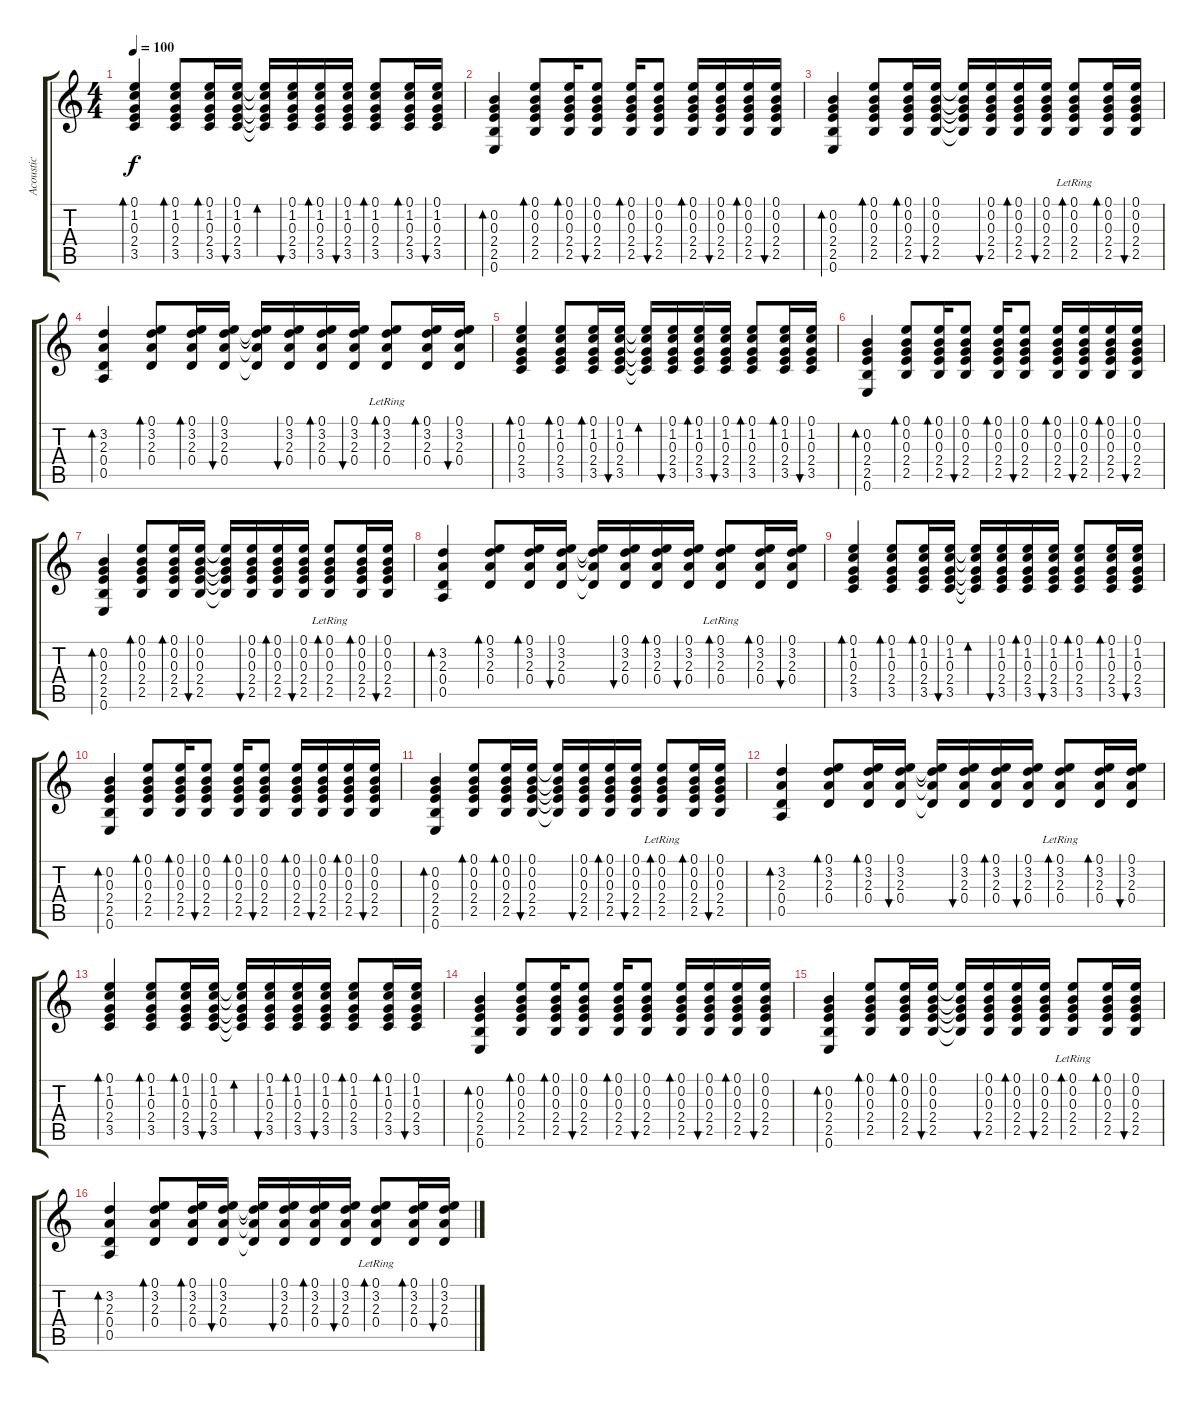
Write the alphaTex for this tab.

\track ("Acoustic   Guitar" "Acoustic  ") {instrument acousticguitarsteel}
\staff {score tabs}
\tuning (E4 B3 G3 D3 A2 E2) {hide}
\ts (4 4)
\tempo 100
\clef g2
\ks c
(0.1 1.2 0.3 2.4 3.5).4{bd 30 dy f} (0.1 1.2 0.3 2.4 3.5).8{bd 30} (0.1 1.2 0.3 2.4 3.5).16{bd 30} (0.1 1.2 0.3 2.4 3.5).16{bu 30} (0.1{t} 1.2{t} 0.3{t} 2.4{t} 3.5{t}).16{bd 30} (0.1 1.2 0.3 2.4 3.5).16{bu 30} (0.1 1.2 0.3 2.4 3.5).16{bd 30} (0.1 1.2 0.3 2.4 3.5).16{bu 30} (0.1 1.2 0.3 2.4 3.5).8{bd 30} (0.1 1.2 0.3 2.4 3.5).16{bd 30} (0.1 1.2 0.3 2.4 3.5).16{bu 30} |
(0.2 0.3 2.4 2.5 0.6).4{bd 30} (0.1 0.2 0.3 2.4 2.5).8{bd 30} (0.1 0.2 0.3 2.4 2.5).16{bd 30} (0.1 0.2 0.3 2.4 2.5).8{bu 30} (0.1 0.2 0.3 2.4 2.5).16{bd 30} (0.1 0.2 0.3 2.4 2.5).8{bu 30} (0.1 0.2 0.3 2.4 2.5).16{bd 30} (0.1 0.2 0.3 2.4 2.5).16{bu 30} (0.1 0.2 0.3 2.4 2.5).16{bd 30} (0.1 0.2 0.3 2.4 2.5).16{bu 30} |
(0.2 0.3 2.4 2.5 0.6).4{bd 30} (0.1 0.2 0.3 2.4 2.5).8{bd 30} (0.1 0.2 0.3 2.4 2.5).16{bd 30} (0.1 0.2 0.3 2.4 2.5).16{bu 30} (0.1{t} 0.2{t} 0.3{t} 2.4{t} 2.5{t}).16 (0.1 0.2 0.3 2.4 2.5).16{bu 30} (0.1 0.2 0.3 2.4 2.5).16{bd 30} (0.1 0.2 0.3 2.4 2.5).16{bu 30} (0.1 0.2 0.3{lr} 2.4{lr} 2.5{lr}).8{bd 30} (0.1 0.2 0.3 2.4 2.5).16{bd 30} (0.1 0.2 0.3 2.4 2.5).16{bu 30} |
(3.2 2.3 0.4 0.5).4{bd 30} (0.1 3.2 2.3 0.4).8{bd 30} (0.1 3.2 2.3 0.4).16{bd 30} (0.1 3.2 2.3 0.4).16{bu 30} (0.1{t} 3.2{t} 2.3{t} 0.4{t}).16 (0.1 3.2 2.3 0.4).16{bu 30} (0.1 3.2 2.3 0.4).16{bd 30} (0.1 3.2 2.3 0.4).16{bu 30} (0.1 3.2 2.3{lr} 0.4{lr}).8{bd 30} (0.1 3.2 2.3 0.4).16{bd 30} (0.1 3.2 2.3 0.4).16{bu 30} |
(0.1 1.2 0.3 2.4 3.5).4{bd 30} (0.1 1.2 0.3 2.4 3.5).8{bd 30} (0.1 1.2 0.3 2.4 3.5).16{bd 30} (0.1 1.2 0.3 2.4 3.5).16{bu 30} (0.1{t} 1.2{t} 0.3{t} 2.4{t} 3.5{t}).16{bd 30} (0.1 1.2 0.3 2.4 3.5).16{bu 30} (0.1 1.2 0.3 2.4 3.5).16{bd 30} (0.1 1.2 0.3 2.4 3.5).16{bu 30} (0.1 1.2 0.3 2.4 3.5).8{bd 30} (0.1 1.2 0.3 2.4 3.5).16{bd 30} (0.1 1.2 0.3 2.4 3.5).16{bu 30} |
(0.2 0.3 2.4 2.5 0.6).4{bd 30} (0.1 0.2 0.3 2.4 2.5).8{bd 30} (0.1 0.2 0.3 2.4 2.5).16{bd 30} (0.1 0.2 0.3 2.4 2.5).8{bu 30} (0.1 0.2 0.3 2.4 2.5).16{bd 30} (0.1 0.2 0.3 2.4 2.5).8{bu 30} (0.1 0.2 0.3 2.4 2.5).16{bd 30} (0.1 0.2 0.3 2.4 2.5).16{bu 30} (0.1 0.2 0.3 2.4 2.5).16{bd 30} (0.1 0.2 0.3 2.4 2.5).16{bu 30} |
(0.2 0.3 2.4 2.5 0.6).4{bd 30} (0.1 0.2 0.3 2.4 2.5).8{bd 30} (0.1 0.2 0.3 2.4 2.5).16{bd 30} (0.1 0.2 0.3 2.4 2.5).16{bu 30} (0.1{t} 0.2{t} 0.3{t} 2.4{t} 2.5{t}).16 (0.1 0.2 0.3 2.4 2.5).16{bu 30} (0.1 0.2 0.3 2.4 2.5).16{bd 30} (0.1 0.2 0.3 2.4 2.5).16{bu 30} (0.1 0.2 0.3{lr} 2.4{lr} 2.5{lr}).8{bd 30} (0.1 0.2 0.3 2.4 2.5).16{bd 30} (0.1 0.2 0.3 2.4 2.5).16{bu 30} |
(3.2 2.3 0.4 0.5).4{bd 30} (0.1 3.2 2.3 0.4).8{bd 30} (0.1 3.2 2.3 0.4).16{bd 30} (0.1 3.2 2.3 0.4).16{bu 30} (0.1{t} 3.2{t} 2.3{t} 0.4{t}).16 (0.1 3.2 2.3 0.4).16{bu 30} (0.1 3.2 2.3 0.4).16{bd 30} (0.1 3.2 2.3 0.4).16{bu 30} (0.1 3.2 2.3{lr} 0.4{lr}).8{bd 30} (0.1 3.2 2.3 0.4).16{bd 30} (0.1 3.2 2.3 0.4).16{bu 30} |
(0.1 1.2 0.3 2.4 3.5).4{bd 30} (0.1 1.2 0.3 2.4 3.5).8{bd 30} (0.1 1.2 0.3 2.4 3.5).16{bd 30} (0.1 1.2 0.3 2.4 3.5).16{bu 30} (0.1{t} 1.2{t} 0.3{t} 2.4{t} 3.5{t}).16{bd 30} (0.1 1.2 0.3 2.4 3.5).16{bu 30} (0.1 1.2 0.3 2.4 3.5).16{bd 30} (0.1 1.2 0.3 2.4 3.5).16{bu 30} (0.1 1.2 0.3 2.4 3.5).8{bd 30} (0.1 1.2 0.3 2.4 3.5).16{bd 30} (0.1 1.2 0.3 2.4 3.5).16{bu 30} |
(0.2 0.3 2.4 2.5 0.6).4{bd 30} (0.1 0.2 0.3 2.4 2.5).8{bd 30} (0.1 0.2 0.3 2.4 2.5).16{bd 30} (0.1 0.2 0.3 2.4 2.5).8{bu 30} (0.1 0.2 0.3 2.4 2.5).16{bd 30} (0.1 0.2 0.3 2.4 2.5).8{bu 30} (0.1 0.2 0.3 2.4 2.5).16{bd 30} (0.1 0.2 0.3 2.4 2.5).16{bu 30} (0.1 0.2 0.3 2.4 2.5).16{bd 30} (0.1 0.2 0.3 2.4 2.5).16{bu 30} |
(0.2 0.3 2.4 2.5 0.6).4{bd 30} (0.1 0.2 0.3 2.4 2.5).8{bd 30} (0.1 0.2 0.3 2.4 2.5).16{bd 30} (0.1 0.2 0.3 2.4 2.5).16{bu 30} (0.1{t} 0.2{t} 0.3{t} 2.4{t} 2.5{t}).16 (0.1 0.2 0.3 2.4 2.5).16{bu 30} (0.1 0.2 0.3 2.4 2.5).16{bd 30} (0.1 0.2 0.3 2.4 2.5).16{bu 30} (0.1 0.2 0.3{lr} 2.4{lr} 2.5{lr}).8{bd 30} (0.1 0.2 0.3 2.4 2.5).16{bd 30} (0.1 0.2 0.3 2.4 2.5).16{bu 30} |
(3.2 2.3 0.4 0.5).4{bd 30} (0.1 3.2 2.3 0.4).8{bd 30} (0.1 3.2 2.3 0.4).16{bd 30} (0.1 3.2 2.3 0.4).16{bu 30} (0.1{t} 3.2{t} 2.3{t} 0.4{t}).16 (0.1 3.2 2.3 0.4).16{bu 30} (0.1 3.2 2.3 0.4).16{bd 30} (0.1 3.2 2.3 0.4).16{bu 30} (0.1 3.2 2.3{lr} 0.4{lr}).8{bd 30} (0.1 3.2 2.3 0.4).16{bd 30} (0.1 3.2 2.3 0.4).16{bu 30} |
(0.1 1.2 0.3 2.4 3.5).4{bd 30} (0.1 1.2 0.3 2.4 3.5).8{bd 30} (0.1 1.2 0.3 2.4 3.5).16{bd 30} (0.1 1.2 0.3 2.4 3.5).16{bu 30} (0.1{t} 1.2{t} 0.3{t} 2.4{t} 3.5{t}).16{bd 30} (0.1 1.2 0.3 2.4 3.5).16{bu 30} (0.1 1.2 0.3 2.4 3.5).16{bd 30} (0.1 1.2 0.3 2.4 3.5).16{bu 30} (0.1 1.2 0.3 2.4 3.5).8{bd 30} (0.1 1.2 0.3 2.4 3.5).16{bd 30} (0.1 1.2 0.3 2.4 3.5).16{bu 30} |
(0.2 0.3 2.4 2.5 0.6).4{bd 30} (0.1 0.2 0.3 2.4 2.5).8{bd 30} (0.1 0.2 0.3 2.4 2.5).16{bd 30} (0.1 0.2 0.3 2.4 2.5).8{bu 30} (0.1 0.2 0.3 2.4 2.5).16{bd 30} (0.1 0.2 0.3 2.4 2.5).8{bu 30} (0.1 0.2 0.3 2.4 2.5).16{bd 30} (0.1 0.2 0.3 2.4 2.5).16{bu 30} (0.1 0.2 0.3 2.4 2.5).16{bd 30} (0.1 0.2 0.3 2.4 2.5).16{bu 30} |
(0.2 0.3 2.4 2.5 0.6).4{bd 30} (0.1 0.2 0.3 2.4 2.5).8{bd 30} (0.1 0.2 0.3 2.4 2.5).16{bd 30} (0.1 0.2 0.3 2.4 2.5).16{bu 30} (0.1{t} 0.2{t} 0.3{t} 2.4{t} 2.5{t}).16 (0.1 0.2 0.3 2.4 2.5).16{bu 30} (0.1 0.2 0.3 2.4 2.5).16{bd 30} (0.1 0.2 0.3 2.4 2.5).16{bu 30} (0.1 0.2 0.3{lr} 2.4{lr} 2.5{lr}).8{bd 30} (0.1 0.2 0.3 2.4 2.5).16{bd 30} (0.1 0.2 0.3 2.4 2.5).16{bu 30} |
(3.2 2.3 0.4 0.5).4{bd 30} (0.1 3.2 2.3 0.4).8{bd 30} (0.1 3.2 2.3 0.4).16{bd 30} (0.1 3.2 2.3 0.4).16{bu 30} (0.1{t} 3.2{t} 2.3{t} 0.4{t}).16 (0.1 3.2 2.3 0.4).16{bu 30} (0.1 3.2 2.3 0.4).16{bd 30} (0.1 3.2 2.3 0.4).16{bu 30} (0.1 3.2 2.3{lr} 0.4{lr}).8{bd 30} (0.1 3.2 2.3 0.4).16{bd 30} (0.1 3.2 2.3 0.4).16{bu 30}
